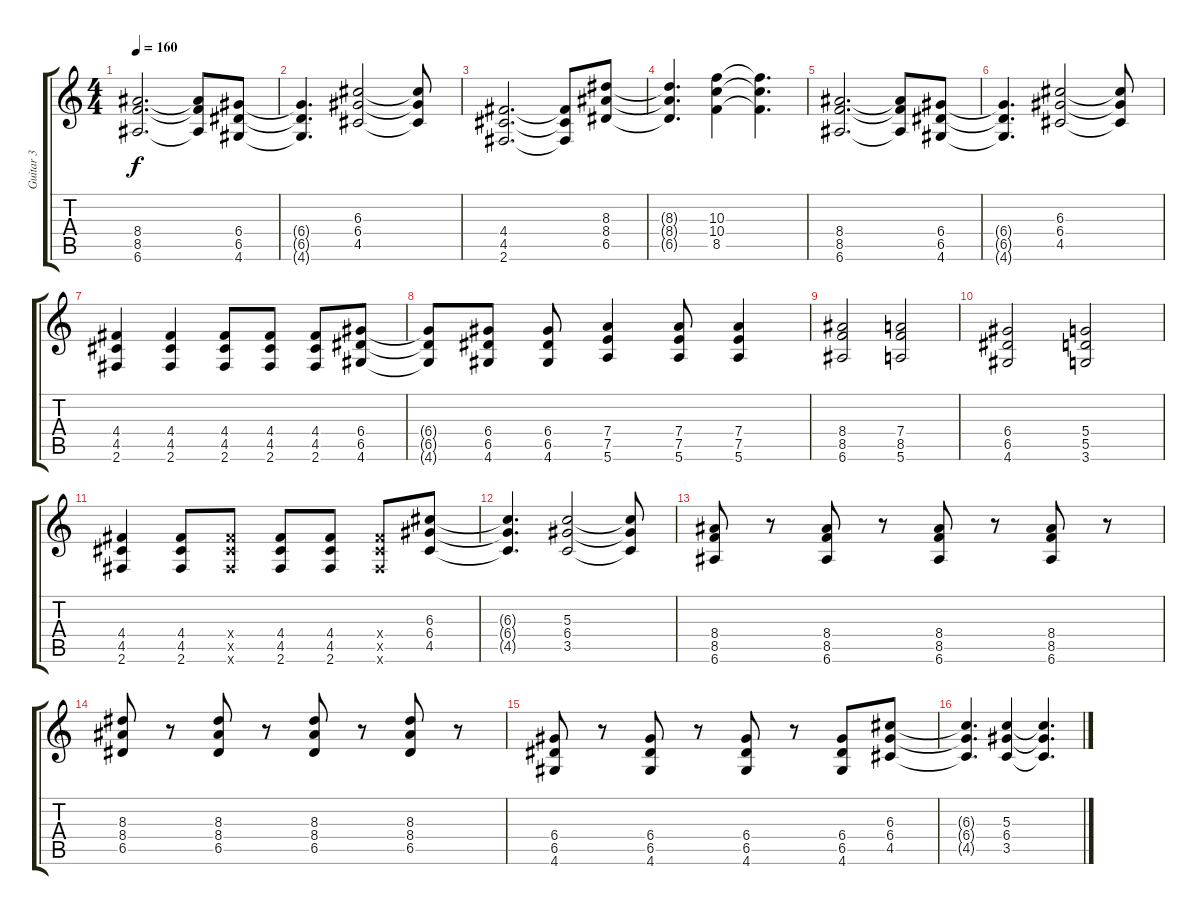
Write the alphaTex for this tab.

\track ("Guitar 3" "Guitar 3") {instrument overdrivenguitar}
\staff {score tabs}
\tuning (E4 B3 G3 D3 A2 E2) {hide}
\ts (4 4)
\tempo 160
\clef g2
\ks c
(8.4 8.5 6.6).2{d dy f} (8.4{t} 8.5{t} 6.6{t}).8 (6.4 6.5 4.6).8 |
(6.4{t} 6.5{t} 4.6{t}).4{d} (6.3 6.4 4.5).2 (6.3{t} 6.4{t} 4.5{t}).8 |
(4.4 4.5 2.6).2{d} (4.4{t} 4.5{t} 2.6{t}).8 (8.3 8.4 6.5).8 |
(8.3{t} 8.4{t} 6.5{t}).4{d} (10.3 10.4 8.5).4 (10.3{t} 10.4{t} 8.5{t}).4{d} |
(8.4 8.5 6.6).2{d} (8.4{t} 8.5{t} 6.6{t}).8 (6.4 6.5 4.6).8 |
(6.4{t} 6.5{t} 4.6{t}).4{d} (6.3 6.4 4.5).2 (6.3{t} 6.4{t} 4.5{t}).8 |
(4.4 4.5 2.6).4 (4.4 4.5 2.6).4 (4.4 4.5 2.6).8 (4.4 4.5 2.6).8 (4.4 4.5 2.6).8 (6.4 6.5 4.6).8 |
(6.4{t} 6.5{t} 4.6{t}).8 (6.4 6.5 4.6).8 (6.4 6.5 4.6).8 (7.4 7.5 5.6).4 (7.4 7.5 5.6).8 (7.4 7.5 5.6).4 |
(8.4 8.5 6.6).2 (7.4 8.5 5.6).2 |
(6.4 6.5 4.6).2 (5.4 5.5 3.6).2 |
(4.4 4.5 2.6).4 (4.4 4.5 2.6).8 (4.4{x} 4.5{x} 2.6{x}).8 (4.4 4.5 2.6).8 (4.4 4.5 2.6).8 (4.4{x} 4.5{x} 2.6{x}).8 (6.3 6.4 4.5).8 |
(6.3{t} 6.4{t} 4.5{t}).4{d} (5.3 6.4 3.5).2 (5.3{t} 6.4{t} 3.5{t}).8 |
(8.4 8.5 6.6).8 r.8 (8.4 8.5 6.6).8 r.8 (8.4 8.5 6.6).8 r.8 (8.4 8.5 6.6).8 r.8 |
(8.3 8.4 6.5).8 r.8 (8.3 8.4 6.5).8 r.8 (8.3 8.4 6.5).8 r.8 (8.3 8.4 6.5).8 r.8 |
(6.4 6.5 4.6).8 r.8 (6.4 6.5 4.6).8 r.8 (6.4 6.5 4.6).8 r.8 (6.4 6.5 4.6).8 (6.3 6.4 4.5).8 |
(6.3{t} 6.4{t} 4.5{t}).4{d} (5.3 6.4 3.5).4 (5.3{t} 6.4{t} 3.5{t}).4{d}
